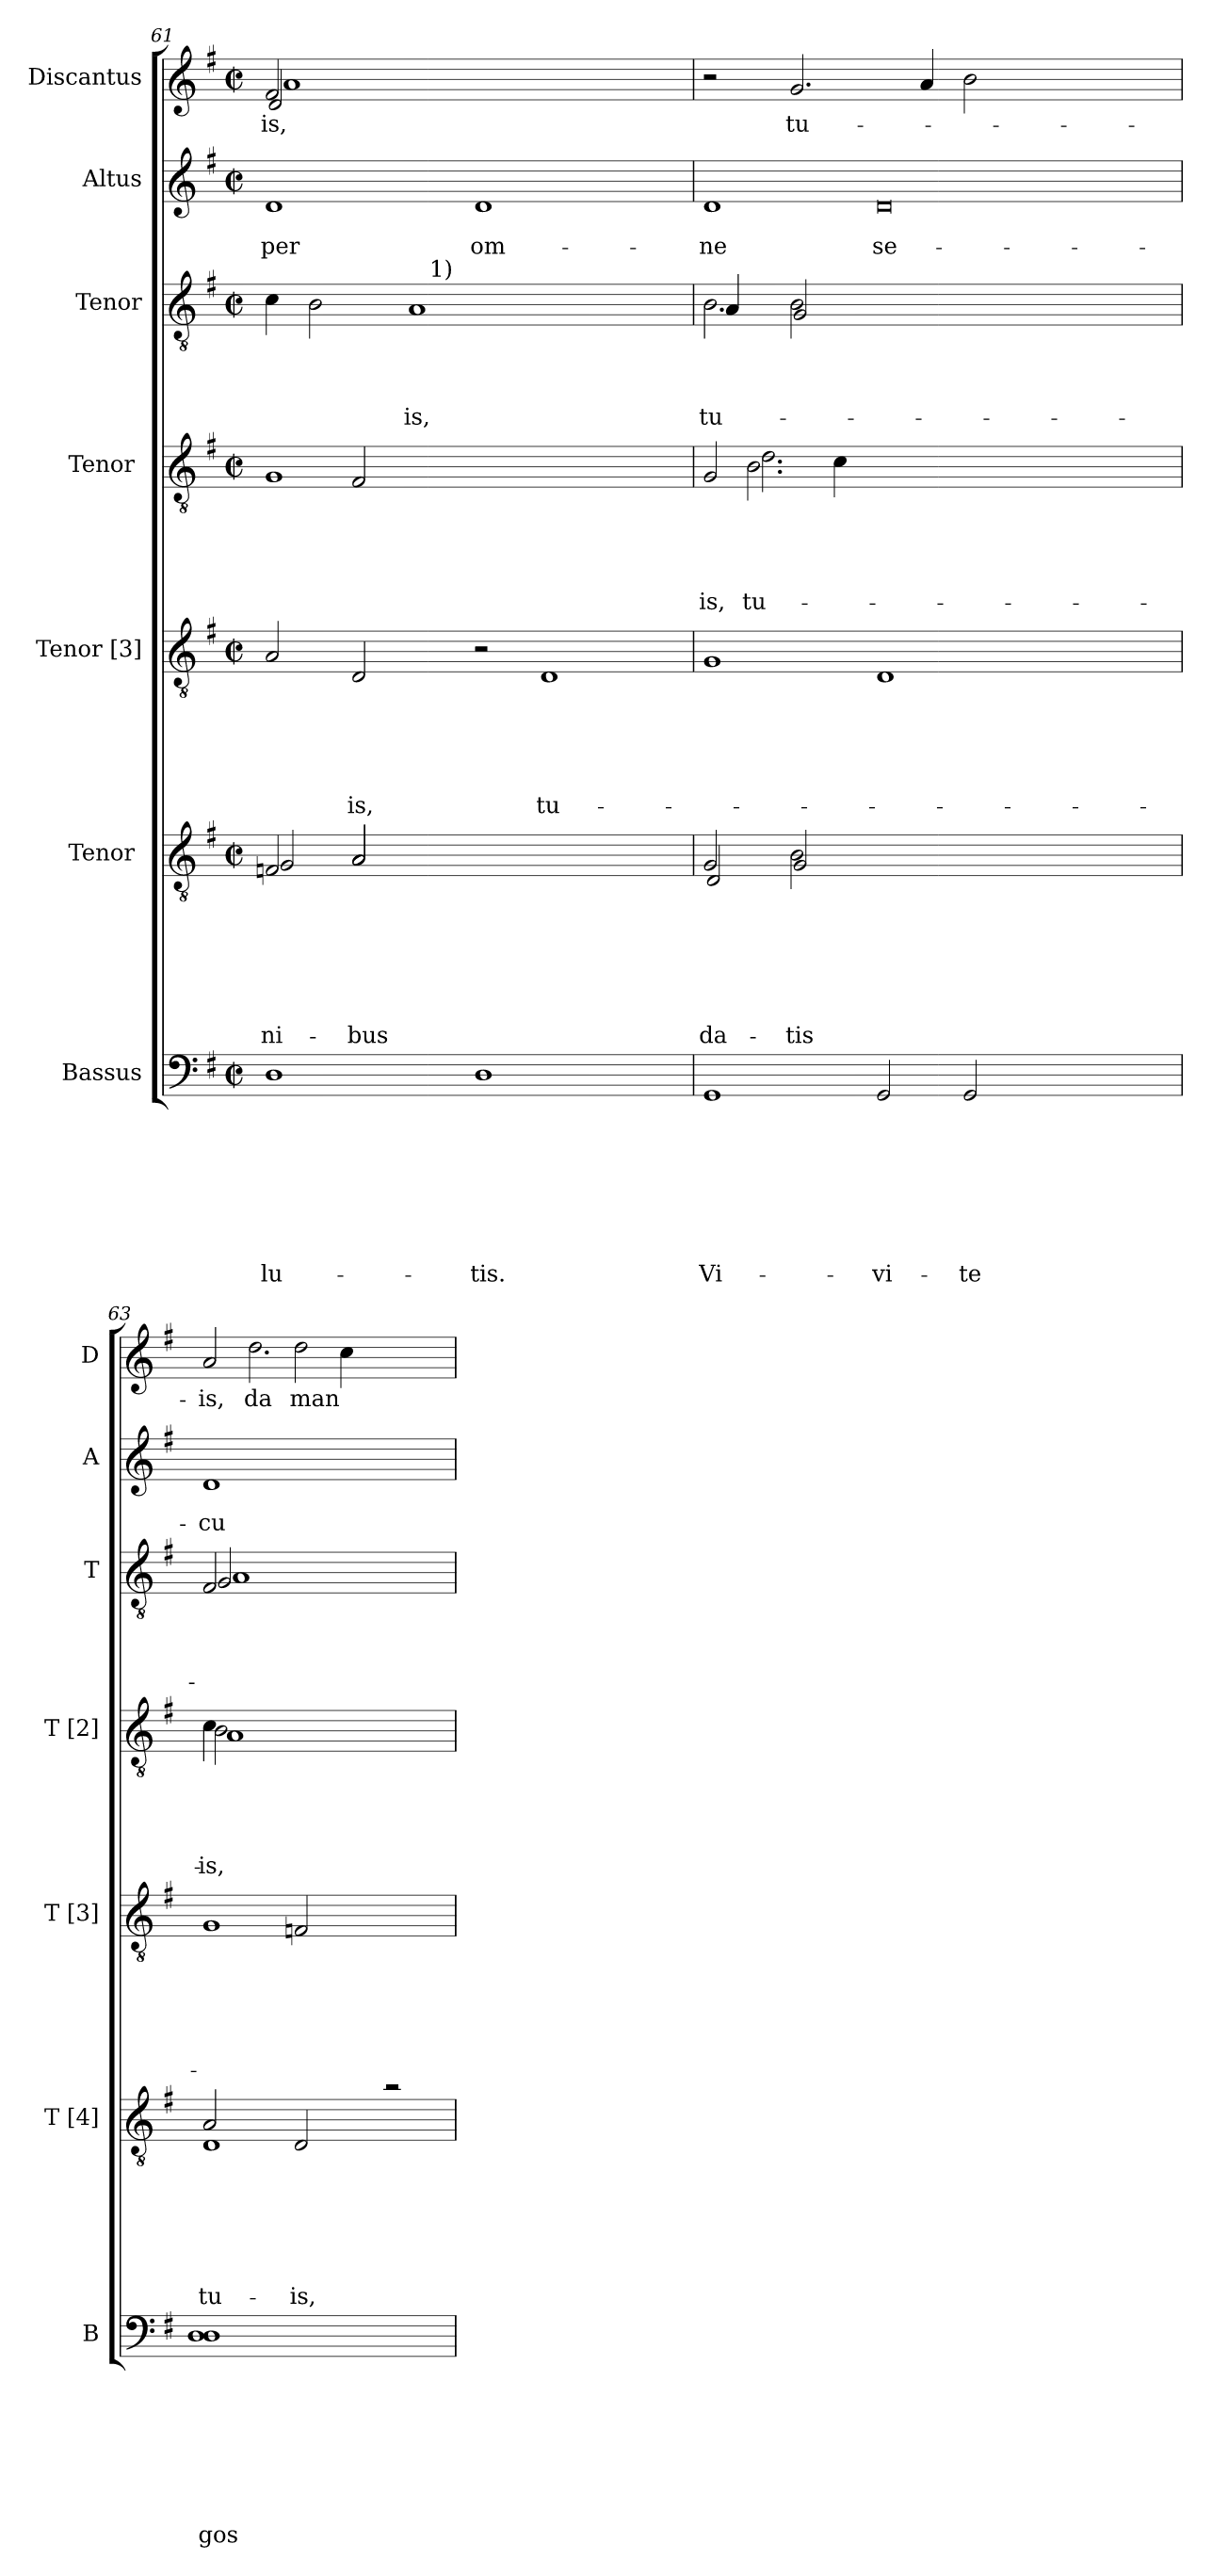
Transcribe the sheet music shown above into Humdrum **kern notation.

**kern	**text	**text	**text	**text	**text	**text	**text	**text	**kern	**text	**text	**text	**text	**text	**text	**text	**kern	**text	**text	**text	**text	**text	**text	**kern	**text	**text	**text	**text	**text	**kern	**text	**text	**text	**text	**kern	**text	**text	**kern	**text
*part7	*part7	*part7	*part7	*part7	*part7	*part7	*part7	*part7	*part6	*part6	*part6	*part6	*part6	*part6	*part6	*part6	*part5	*part5	*part5	*part5	*part5	*part5	*part5	*part4	*part4	*part4	*part4	*part4	*part4	*part3	*part3	*part3	*part3	*part3	*part2	*part2	*part2	*part1	*part1
*staff7	*staff7	*staff7	*staff7	*staff7	*staff7	*staff7	*staff7	*staff7	*staff6	*staff6	*staff6	*staff6	*staff6	*staff6	*staff6	*staff6	*staff5	*staff5	*staff5	*staff5	*staff5	*staff5	*staff5	*staff4	*staff4	*staff4	*staff4	*staff4	*staff4	*staff3	*staff3	*staff3	*staff3	*staff3	*staff2	*staff2	*staff2	*staff1	*staff1
*I"Bassus	*	*	*	*	*	*	*	*	*I"Tenor [4]	*	*	*	*	*	*	*	*I"Tenor [3]	*	*	*	*	*	*	*I"Tenor [2]	*	*	*	*	*	*I"Tenor	*	*	*	*	*I"Altus	*	*	*I"Discantus	*
*I'B	*	*	*	*	*	*	*	*	*I'T [4]	*	*	*	*	*	*	*	*I'T [3]	*	*	*	*	*	*	*I'T [2]	*	*	*	*	*	*I'T	*	*	*	*	*I'A	*	*	*I'D	*
*clefF4	*	*	*	*	*	*	*	*	*clefGv2	*	*	*	*	*	*	*	*clefGv2	*	*	*	*	*	*	*clefGv2	*	*	*	*	*	*clefGv2	*	*	*	*	*clefG2	*	*	*clefG2	*
*k[f#]	*	*	*	*	*	*	*	*	*k[f#]	*	*	*	*	*	*	*	*k[f#]	*	*	*	*	*	*	*k[f#]	*	*	*	*	*	*k[f#]	*	*	*	*	*k[f#]	*	*	*k[f#]	*
*G:	*	*	*	*	*	*	*	*	*G:	*	*	*	*	*	*	*	*G:	*	*	*	*	*	*	*G:	*	*	*	*	*	*G:	*	*	*	*	*G:	*	*	*G:	*
*M2/2	*	*	*	*	*	*	*	*	*M2/2	*	*	*	*	*	*	*	*M2/2	*	*	*	*	*	*	*M2/2	*	*	*	*	*	*M2/2	*	*	*	*	*M2/2	*	*	*M2/2	*
*met(c|)	*	*	*	*	*	*	*	*	*met(c|)	*	*	*	*	*	*	*	*met(c|)	*	*	*	*	*	*	*met(c|)	*	*	*	*	*	*met(c|)	*	*	*	*	*met(c|)	*	*	*met(c|)	*
=61	=61	=61	=61	=61	=61	=61	=61	=61	=61	=61	=61	=61	=61	=61	=61	=61	=61	=61	=61	=61	=61	=61	=61	=61	=61	=61	=61	=61	=61	=61	=61	=61	=61	=61	=61	=61	=61	=61	=61
!	!	!	!	!	!	!	!	!LO:LY:b	!	!	!	!	!	!	!	!LO:LY:b	!	!	!	!	!	!	!	!	!	!	!	!	!	!	!	!	!	!	!	!	!	!	!
*	*	*	*	*	*	*	*	*	*^	*	*	*	*	*	*	*	*	*	*	*	*	*	*	*	*	*	*	*	*	*	*	*	*	*	*	*	*	*	*
!	!	!	!	!	!	!	!	!	!	!	!	!	!	!	!	!	!LO:LY:b	!	!	!	!	!	!	!	!	!	!	!	!	!	!	!	!	!	!	!	!	!LO:LY:b	!	!LO:LY:b
*	*	*	*	*	*	*	*	*	*	*	*	*	*	*	*	*	*	*	*	*	*	*	*	*	*^	*	*	*	*	*	*	*	*	*	*	*	*	*	*^	*
!	!	!	!	!	!	!	!	!	!	!	!	!	!	!	!	!	!	!	!	!	!	!	!	!	!	!	!	!	!	!	!	!	!	!	!	!	!	!	!	!	!	!LO:LY:b
*	*	*	*	*	*	*	*	*	*	*	*	*	*	*	*	*	*	*	*	*	*	*	*	*	*	*	*	*	*	*	*	*	*	*	*	*	*	*	*	*	*^	*
!	!	!	!	!	!	!	!	!	!	!	!	!	!	!	!	!	!	!	!	!	!	!	!	!	!	!	!	!	!	!	!	!	!	!	!	!	!	!	!	!	!	!	!LO:LY:b
*	*	*	*	*	*	*	*	*	*	*	*	*	*	*	*	*	*	*	*	*	*	*	*	*	*	*	*	*	*	*	*	*^	*	*	*	*	*	*	*	*	*	*	*
1D	.	.	.	.	.	.	.	-lu-	2F/	2G/	.	.	.	.	.	.	-ni-	2A/	.	.	.	.	.	.	1G	2ryy	.	.	.	.	.	4c\	3%2ryy	.	.	.	.	1d	.	per	2f#/	2d/	1a	-is,
.	.	.	.	.	.	.	.	.	.	.	.	.	.	.	.	.	.	.	.	.	.	.	.	.	.	.	.	.	.	.	.	2B\	.	.	.	.	.	.	.	.	.	.	.	.
!	!	!	!	!	!	!	!	!	!	!	!	!	!	!	!	!	!LO:LY:b	!	!	!	!	!	!	!	!	!	!	!	!	!	!	!	!	!	!	!	!	!	!	!	!	!	!	!
!	!	!	!	!	!	!	!	!	!	!	!	!	!	!	!	!	!LO:LY:b	!	!	!	!	!	!	!LO:LY:b	!	!	!	!	!	!	!	!	!	!	!	!	!	!	!	!	!	!	!	!
.	.	.	.	.	.	.	.	.	2A/	2A/	.	.	.	.	.	.	-bus	2D/	.	.	.	.	.	-is,	.	2F#/	.	.	.	.	.	.	.	.	.	.	.	.	.	.	1.ryy	1.ryy	.	.
.	.	.	.	.	.	.	.	.	.	.	.	.	.	.	.	.	.	.	.	.	.	.	.	.	.	.	.	.	.	.	.	.	12ryy	.	.	.	.	.	.	.	.	.	.	.
!	!	!	!	!	!	!	!	!	!	!	!	!	!	!	!	!	!	!	!	!	!	!	!	!	!	!	!	!	!	!	!	!	!	!	!	!	!LO:LY:b	!	!	!	!	!	!	!
.	.	.	.	.	.	.	.	.	.	.	.	.	.	.	.	.	.	.	.	.	.	.	.	.	.	.	.	.	.	.	.	1A	24ryy	.	.	.	-is,	.	.	.	.	.	.	.
.	.	.	.	.	.	.	.	.	.	.	.	.	.	.	.	.	.	.	.	.	.	.	.	.	.	.	.	.	.	.	.	.	96ryy	.	.	.	.	.	.	.	.	.	.	.
!	!	!	!	!	!	!	!	!	!	!	!	!	!	!	!	!	!	!	!	!	!	!	!	!	!	!	!	!	!	!	!	!	!LO:TX:a:t=1)	!	!	!	!	!	!	!	!	!	!	!
.	.	.	.	.	.	.	.	.	.	.	.	.	.	.	.	.	.	.	.	.	.	.	.	.	.	.	.	.	.	.	.	.	6ryy	.	.	.	.	.	.	.	.	.	.	.
.	.	.	.	.	.	.	.	.	.	.	.	.	.	.	.	.	.	.	.	.	.	.	.	.	.	.	.	.	.	.	.	.	48.ryy	.	.	.	.	.	.	.	.	.	.	.
!	!	!	!	!	!	!	!	!LO:LY:b	!	!	!	!	!	!	!	!	!	!	!	!	!	!	!	!	!	!	!	!	!	!	!	!	!	!	!	!	!	!	!	!LO:LY:b	!	!	!	!
1D	.	.	.	.	.	.	.	-tis.	1.ryy	1.ryy	.	.	.	.	.	.	.	2r	.	.	.	.	.	.	1.ryy	1.ryy	.	.	.	.	.	.	1.ryy	.	.	.	.	1d	.	om-	.	.	1.ryy	.
!	!	!	!	!	!	!	!	!	!	!	!	!	!	!	!	!	!	!	!	!	!	!	!	!LO:LY:b	!	!	!	!	!	!	!	!	!	!	!	!	!	!	!	!	!	!	!	!
.	.	.	.	.	.	.	.	.	.	.	.	.	.	.	.	.	.	1D	.	.	.	.	.	tu-	.	.	.	.	.	.	.	.	.	.	.	.	.	.	.	.	.	.	.	.
.	.	.	.	.	.	.	.	.	.	.	.	.	.	.	.	.	.	.	.	.	.	.	.	.	.	.	.	.	.	.	.	2.ryy	.	.	.	.	.	.	.	.	.	.	.	.
2ryy	.	.	.	.	.	.	.	.	.	.	.	.	.	.	.	.	.	.	.	.	.	.	.	.	.	.	.	.	.	.	.	.	.	.	.	.	.	2ryy	.	.	2ryy	2ryy	.	.
*	*	*	*	*	*	*	*	*	*	*	*	*	*	*	*	*	*	*	*	*	*	*	*	*	*v	*v	*	*	*	*	*	*	*	*	*	*	*	*	*	*	*	*v	*v	*
=62	=62	=62	=62	=62	=62	=62	=62	=62	=62	=62	=62	=62	=62	=62	=62	=62	=62	=62	=62	=62	=62	=62	=62	=62	=62	=62	=62	=62	=62	=62	=62	=62	=62	=62	=62	=62	=62	=62	=62	=62	=62	=62
!	!	!	!	!	!	!	!	!LO:LY:b	!	!	!	!	!	!	!	!	!LO:LY:b	!	!	!	!	!	!	!	!	!	!	!	!	!LO:LY:b	!	!	!	!	!	!LO:LY:b	!	!	!LO:LY:b	!	!	!
*	*	*	*	*	*	*	*	*	*	*	*	*	*	*	*	*	*	*	*	*	*	*	*	*	*^	*	*	*	*	*	*	*^	*	*	*	*	*	*	*	*	*	*
*	*	*	*	*	*	*	*	*	*	*	*	*	*	*	*	*	*	*	*	*	*	*	*	*	*	*^	*	*	*	*	*	*	*	*	*	*	*	*	*	*	*	*	*	*
*	*	*	*	*	*	*	*	*	*	*	*	*	*	*	*	*	*	*	*	*	*	*	*	*	*	*	*^	*	*	*	*	*	*	*	*	*	*	*	*	*	*	*	*v	*v	*
1GG	.	.	.	.	.	.	.	Vi-	2G/	2D/	.	.	.	.	.	.	da-	1G	.	.	.	.	.	.	2G/	4ryy	2.ryy	4ryy	.	.	.	.	-is,	2.B\	4A/	2ryy	.	.	.	tu-	1d	.	-ne	2r	.
!	!	!	!	!	!	!	!	!	!	!	!	!	!	!	!	!	!	!	!	!	!	!	!	!	!	!	!	!	!	!	!	!	!LO:LY:b	!	!	!	!	!	!	!	!	!	!	!	!
.	.	.	.	.	.	.	.	.	.	.	.	.	.	.	.	.	.	.	.	.	.	.	.	.	.	2.B\	.	2.d\	.	.	.	.	tu-	.	4ryy	.	.	.	.	.	.	.	.	.	.
!	!	!	!	!	!	!	!	!	!	!	!	!	!	!	!	!	!LO:LY:b	!	!	!	!	!	!	!	!	!	!	!	!	!	!	!	!	!	!	!	!	!	!	!	!	!	!	!	!
!	!	!	!	!	!	!	!	!	!	!	!	!	!	!	!	!	!LO:LY:b	!	!	!	!	!	!	!	!	!	!	!	!	!	!	!	!	!	!	!	!	!	!	!	!	!	!	!	!LO:LY:b
.	.	.	.	.	.	.	.	.	2B\	2G/	.	.	.	.	.	.	-tis	.	.	.	.	.	.	.	0ryy	.	.	.	.	.	.	.	.	.	2B\	2G/	.	.	.	.	.	.	.	2.g/	tu-
.	.	.	.	.	.	.	.	.	.	.	.	.	.	.	.	.	.	.	.	.	.	.	.	.	.	.	4c\	.	.	.	.	.	.	0ryy	.	.	.	.	.	.	.	.	.	.	.
!	!	!	!	!	!	!	!	!LO:LY:b	!	!	!	!	!	!	!	!	!	!	!	!	!	!	!	!	!	!	!	!	!	!	!	!	!	!	!	!	!	!	!	!	!	!	!LO:LY:b	!	!
2GG/	.	.	.	.	.	.	.	-vi-	0ryy	0ryy	.	.	.	.	.	.	.	1D	.	.	.	.	.	.	.	0ryy	0ryy	0ryy	.	.	.	.	.	.	0ryy	0ryy	.	.	.	.	0d	.	se-	.	.
.	.	.	.	.	.	.	.	.	.	.	.	.	.	.	.	.	.	.	.	.	.	.	.	.	.	.	.	.	.	.	.	.	.	.	.	.	.	.	.	.	.	.	.	4a/	.
!	!	!	!	!	!	!	!	!LO:LY:b	!	!	!	!	!	!	!	!	!	!	!	!	!	!	!	!	!	!	!	!	!	!	!	!	!	!	!	!	!	!	!	!	!	!	!	!	!
2GG/	.	.	.	.	.	.	.	-te	.	.	.	.	.	.	.	.	.	.	.	.	.	.	.	.	.	.	.	.	.	.	.	.	.	.	.	.	.	.	.	.	.	.	.	2b\	.
1ryy	.	.	.	.	.	.	.	.	.	.	.	.	.	.	.	.	.	1ryy	.	.	.	.	.	.	.	.	.	.	.	.	.	.	.	.	.	.	.	.	.	.	.	.	.	1ryy	.
.	.	.	.	.	.	.	.	.	.	.	.	.	.	.	.	.	.	.	.	.	.	.	.	.	2ryy	.	.	.	.	.	.	.	.	.	.	.	.	.	.	.	.	.	.	.	.
.	.	.	.	.	.	.	.	.	.	.	.	.	.	.	.	.	.	.	.	.	.	.	.	.	.	.	.	.	.	.	.	.	.	4ryy	.	.	.	.	.	.	.	.	.	.	.
*	*	*	*	*	*	*	*	*	*	*	*	*	*	*	*	*	*	*	*	*	*	*	*	*	*v	*v	*v	*v	*	*	*	*	*	*	*	*	*	*	*	*	*	*	*	*	*
=63	=63	=63	=63	=63	=63	=63	=63	=63	=63	=63	=63	=63	=63	=63	=63	=63	=63	=63	=63	=63	=63	=63	=63	=63	=63	=63	=63	=63	=63	=63	=63	=63	=63	=63	=63	=63	=63	=63	=63	=63	=63	=63
!	!	!	!	!	!	!	!	!LO:LY:b	!	!	!	!	!	!	!	!	!LO:LY:b	!	!	!	!	!	!	!	!	!	!	!	!	!LO:LY:b	!	!	!	!	!	!	!	!	!	!LO:LY:b	!	!LO:LY:b
*	*	*	*	*	*	*	*	*	*	*	*	*	*	*	*	*	*	*^	*	*	*	*	*	*	*^	*	*	*	*	*	*	*	*	*	*	*	*	*	*	*	*^	*
*	*	*	*	*	*	*	*	*	*	*	*	*	*	*	*	*	*	*	*	*	*	*	*	*	*	*	*^	*	*	*	*	*	*	*	*	*	*	*	*	*	*	*	*	*^	*
1D 1D	.	.	.	.	.	.	.	-gos	2A/	1D	.	.	.	.	.	.	tu-	1G	2ryy	.	.	.	.	.	.	4c\	2B\	1A	.	.	.	.	-is,	2F#/	2G/	1A	.	.	.	.	1d	.	-cu-	2a/	4ryy	2.ryy	-is,
!	!	!	!	!	!	!	!	!	!	!	!	!	!	!	!	!	!	!	!	!	!	!	!	!	!	!	!	!	!	!	!	!	!	!	!	!	!	!	!	!	!	!	!	!	!	!	!LO:LY:b:rj
.	.	.	.	.	.	.	.	.	.	.	.	.	.	.	.	.	.	.	.	.	.	.	.	.	.	2ryy	.	.	.	.	.	.	.	.	.	.	.	.	.	.	.	.	.	.	2.dd\	.	-da-
!	!	!	!	!	!	!	!	!	!	!	!	!	!	!	!	!	!LO:LY:b	!	!	!	!	!	!	!	!	!	!	!	!	!	!	!	!	!	!	!	!	!	!	!	!	!	!	!	!	!	!LO:LY:b
.	.	.	.	.	.	.	.	.	2D/	.	.	.	.	.	.	.	is,	.	2F/	.	.	.	.	.	.	.	2ryy	.	.	.	.	.	.	2ryy	2ryy	.	.	.	.	.	.	.	.	2dd\	.	.	man-
.	.	.	.	.	.	.	.	.	.	.	.	.	.	.	.	.	.	.	.	.	.	.	.	.	.	2.ryy	.	.	.	.	.	.	.	.	.	.	.	.	.	.	.	.	.	.	.	4cc\	.
2ryy	.	.	.	.	.	.	.	.	2ra	2ryy	.	.	.	.	.	.	.	2ryy	2ryy	.	.	.	.	.	.	.	2ryy	2ryy	.	.	.	.	.	2ryy	2ryy	2ryy	.	.	.	.	2ryy	.	.	2ryy	2ryy	2ryy	.
*	*	*	*	*	*	*	*	*	*v	*v	*	*	*	*	*	*	*	*	*	*	*	*	*	*	*	*v	*v	*v	*	*	*	*	*	*v	*v	*v	*	*	*	*	*	*	*	*v	*v	*v	*
*	*	*	*	*	*	*	*	*	*	*	*	*	*	*	*	*	*v	*v	*	*	*	*	*	*	*	*	*	*	*	*	*	*	*	*	*	*	*	*	*	*
=	=	=	=	=	=	=	=	=	=	=	=	=	=	=	=	=	=	=	=	=	=	=	=	=	=	=	=	=	=	=	=	=	=	=	=	=	=	=	=
*-	*-	*-	*-	*-	*-	*-	*-	*-	*-	*-	*-	*-	*-	*-	*-	*-	*-	*-	*-	*-	*-	*-	*-	*-	*-	*-	*-	*-	*-	*-	*-	*-	*-	*-	*-	*-	*-	*-	*-
